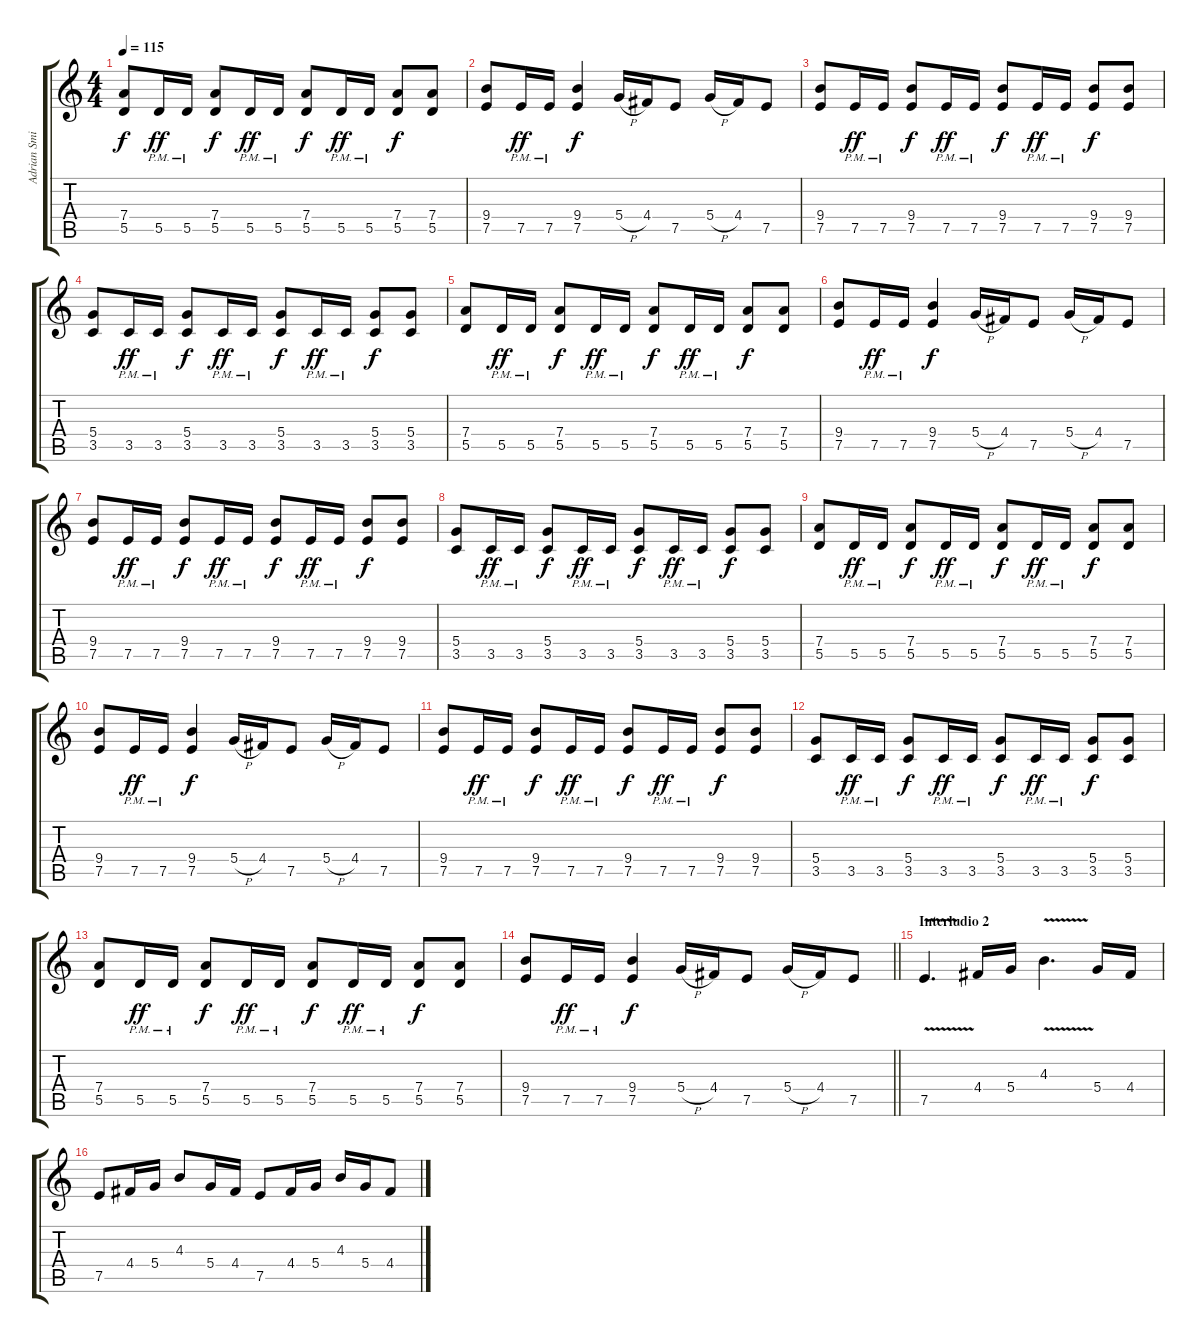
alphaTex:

\track ("Adrian Smith" "Adrian Smi") {instrument overdrivenguitar}
\staff {score tabs}
\tuning (E4 B3 G3 D3 A2 E2) {hide}
\ts (4 4)
\tempo 115
\clef g2
\ks c
(7.4 5.5).8{dy f} 5.5{pm}.16{dy ff} 5.5{pm}.16 (7.4 5.5).8{dy f} 5.5{pm}.16{dy ff} 5.5{pm}.16 (7.4 5.5).8{dy f} 5.5{pm}.16{dy ff} 5.5{pm}.16 (7.4 5.5).8{dy f} (7.4 5.5).8 |
(9.4 7.5).8 7.5{pm}.16{dy ff} 7.5{pm}.16 (9.4 7.5).4{dy f} 5.4{h}.16 4.4.16 7.5.8 5.4{h}.16 4.4.16 7.5.8 |
(9.4 7.5).8 7.5{pm}.16{dy ff} 7.5{pm}.16 (9.4 7.5).8{dy f} 7.5{pm}.16{dy ff} 7.5{pm}.16 (9.4 7.5).8{dy f} 7.5{pm}.16{dy ff} 7.5{pm}.16 (9.4 7.5).8{dy f} (9.4 7.5).8 |
(5.4 3.5).8 3.5{pm}.16{dy ff} 3.5{pm}.16 (5.4 3.5).8{dy f} 3.5{pm}.16{dy ff} 3.5{pm}.16 (5.4 3.5).8{dy f} 3.5{pm}.16{dy ff} 3.5{pm}.16 (5.4 3.5).8{dy f} (5.4 3.5).8 |
(7.4 5.5).8 5.5{pm}.16{dy ff} 5.5{pm}.16 (7.4 5.5).8{dy f} 5.5{pm}.16{dy ff} 5.5{pm}.16 (7.4 5.5).8{dy f} 5.5{pm}.16{dy ff} 5.5{pm}.16 (7.4 5.5).8{dy f} (7.4 5.5).8 |
(9.4 7.5).8 7.5{pm}.16{dy ff} 7.5{pm}.16 (9.4 7.5).4{dy f} 5.4{h}.16 4.4.16 7.5.8 5.4{h}.16 4.4.16 7.5.8 |
(9.4 7.5).8 7.5{pm}.16{dy ff} 7.5{pm}.16 (9.4 7.5).8{dy f} 7.5{pm}.16{dy ff} 7.5{pm}.16 (9.4 7.5).8{dy f} 7.5{pm}.16{dy ff} 7.5{pm}.16 (9.4 7.5).8{dy f} (9.4 7.5).8 |
(5.4 3.5).8 3.5{pm}.16{dy ff} 3.5{pm}.16 (5.4 3.5).8{dy f} 3.5{pm}.16{dy ff} 3.5{pm}.16 (5.4 3.5).8{dy f} 3.5{pm}.16{dy ff} 3.5{pm}.16 (5.4 3.5).8{dy f} (5.4 3.5).8 |
(7.4 5.5).8 5.5{pm}.16{dy ff} 5.5{pm}.16 (7.4 5.5).8{dy f} 5.5{pm}.16{dy ff} 5.5{pm}.16 (7.4 5.5).8{dy f} 5.5{pm}.16{dy ff} 5.5{pm}.16 (7.4 5.5).8{dy f} (7.4 5.5).8 |
(9.4 7.5).8 7.5{pm}.16{dy ff} 7.5{pm}.16 (9.4 7.5).4{dy f} 5.4{h}.16 4.4.16 7.5.8 5.4{h}.16 4.4.16 7.5.8 |
(9.4 7.5).8 7.5{pm}.16{dy ff} 7.5{pm}.16 (9.4 7.5).8{dy f} 7.5{pm}.16{dy ff} 7.5{pm}.16 (9.4 7.5).8{dy f} 7.5{pm}.16{dy ff} 7.5{pm}.16 (9.4 7.5).8{dy f} (9.4 7.5).8 |
(5.4 3.5).8 3.5{pm}.16{dy ff} 3.5{pm}.16 (5.4 3.5).8{dy f} 3.5{pm}.16{dy ff} 3.5{pm}.16 (5.4 3.5).8{dy f} 3.5{pm}.16{dy ff} 3.5{pm}.16 (5.4 3.5).8{dy f} (5.4 3.5).8 |
(7.4 5.5).8 5.5{pm}.16{dy ff} 5.5{pm}.16 (7.4 5.5).8{dy f} 5.5{pm}.16{dy ff} 5.5{pm}.16 (7.4 5.5).8{dy f} 5.5{pm}.16{dy ff} 5.5{pm}.16 (7.4 5.5).8{dy f} (7.4 5.5).8 |
\barLineRight lightlight
(9.4 7.5).8 7.5{pm}.16{dy ff} 7.5{pm}.16 (9.4 7.5).4{dy f} 5.4{h}.16 4.4.16 7.5.8 5.4{h}.16 4.4.16 7.5.8 |
\section ("" "Interludio 2")
7.5{v}.4{d} 4.4.16 5.4.16 4.3{v}.4{d} 5.4.16 4.4.16 |
7.5.8 4.4.16 5.4.16 4.3.8 5.4.16 4.4.16 7.5.8 4.4.16 5.4.16 4.3.16 5.4.16 4.4.8
